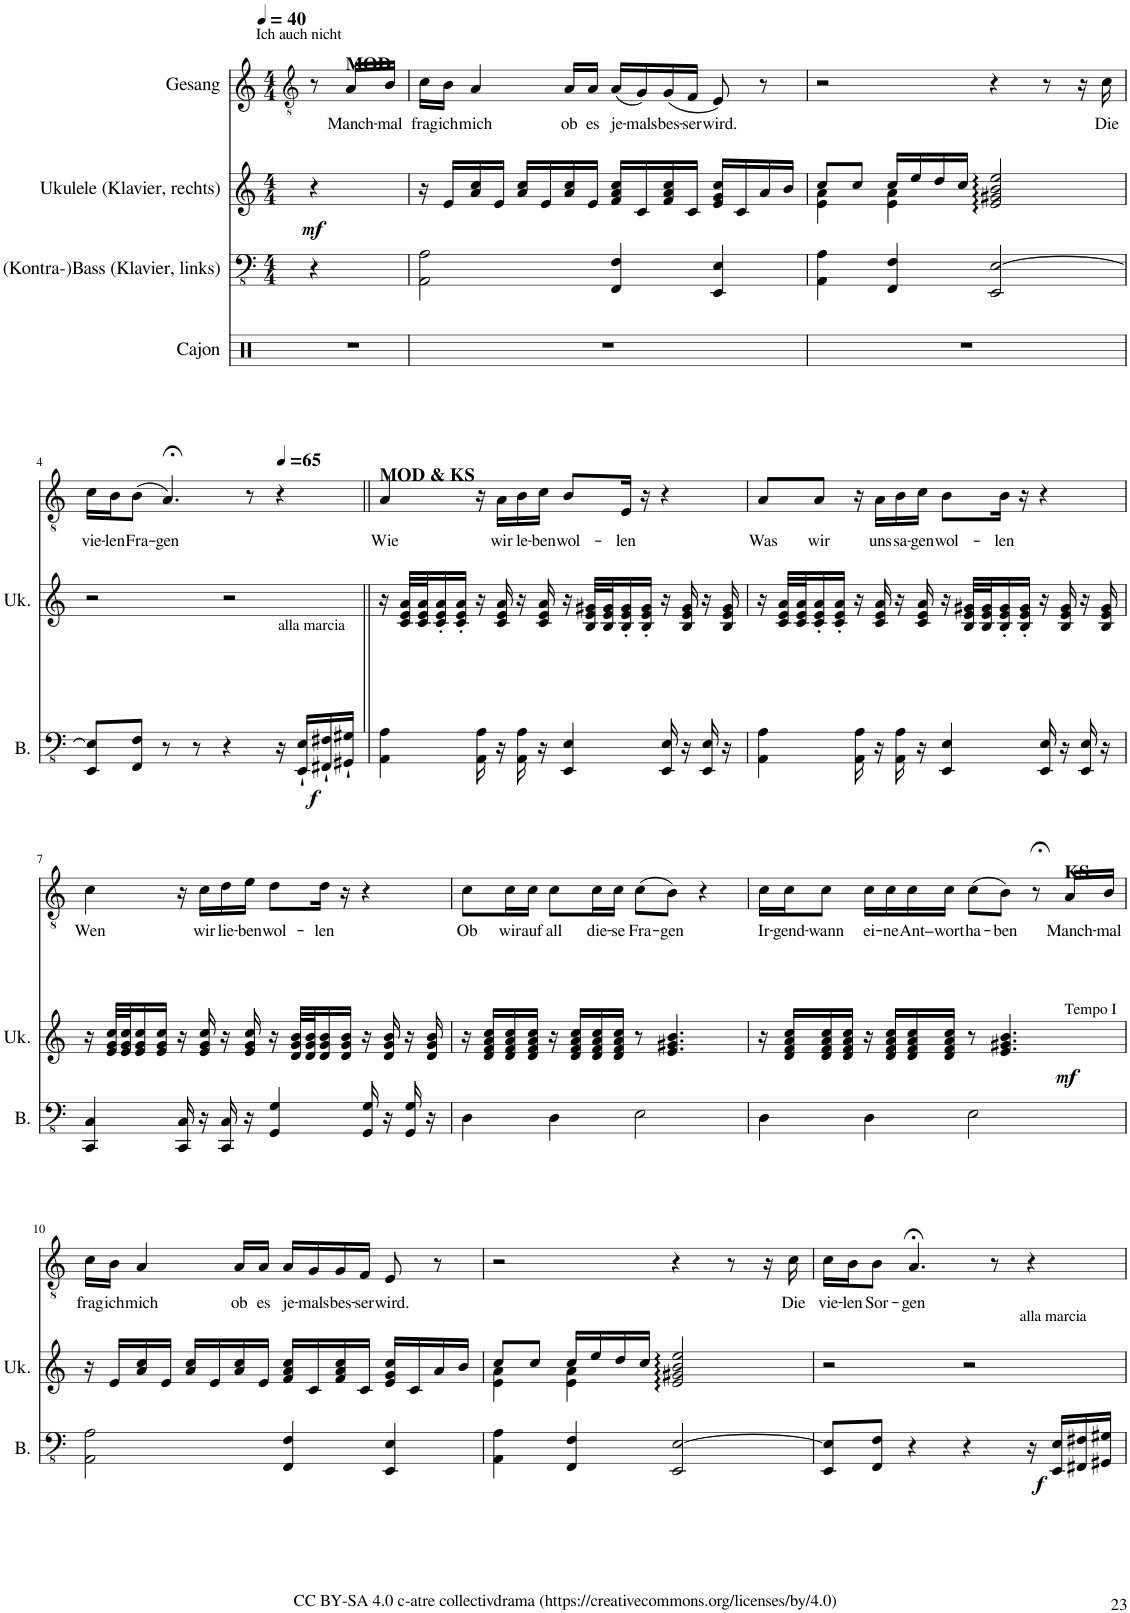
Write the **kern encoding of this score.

**kern	**dynam	**kern	**dynam	**kern	**text
*part3	*part3	*part2	*part2	*part1	*part1
*staff3	*staff3	*staff2	*staff2	*staff1	*staff1
*I"(Kontra-)Bass (Klavier, links)	*	*I"Ukulele (Klavier, rechts)	*	*I"Gesang	*
*I'B.	*	*I'Uk.	*	*I'G.	*
!!LO:PB:g=z
*clefFv4	*	*clefG2	*	*clefGv2	*
*k[]	*	*k[]	*	*k[]	*
*M4/4	*	*M4/4	*	*M4/4	*
*MM40	*	*MM40	*	*MM40	*
=1	=1	=1	=1	=1	=1
!	!	!	!	!LO:TX:a:t=Ich auch nicht	!
!	!	!	!LO:DY:b	!	!
4r	.	4r	mf	8r	.
!	!	!	!	!LO:TX:a:B:t=MOD	!
!	!	!	!	!	!LO:LY:b
.	.	.	.	16A/LL	Manch-
!	!	!	!	!	!LO:LY:b
.	.	.	.	16B/JJ	-mal
=2	=2	=2	=2	=2	=2
!	!	!	!	!	!LO:LY:b
2AAA\ 2AA\	.	16r	.	16c\LL	frag
!	!	!	!	!	!LO:LY:b
.	.	16e/LL	.	16B\JJ	ich
!	!	!	!	!	!LO:LY:b
.	.	16a/ 16cc/	.	4A/	mich
.	.	16e/JJ	.	.	.
.	.	16a/ 16cc/LL	.	.	.
.	.	16e/	.	.	.
!	!	!	!	!	!LO:LY:b
.	.	16a/ 16cc/	.	16A/LL	ob
!	!	!	!	!	!LO:LY:b
.	.	16e/JJ	.	16A/JJ	es
!	!	!	!	!	!LO:LY:b
4FFF/ 4FF/	.	16f/ 16a/ 16cc/LL	.	(16A/LL	je-
!	!	!	!	!	!LO:LY:b
.	.	16c/	.	16G/)	-mals
!	!	!	!	!	!LO:LY:b
.	.	16f/ 16a/ 16cc/	.	(16G/	bes-
!	!	!	!	!	!LO:LY:b
.	.	16c/JJ	.	16F/JJ	-ser
!	!	!	!	!	!LO:LY:b
4EEE/ 4EE/	.	16e/ 16g/ 16cc/LL	.	8E/)	wird.
.	.	16c/	.	.	.
.	.	16a/	.	8r	.
.	.	16b/JJ	.	.	.
=3	=3	=3	=3	=3	=3
*	*	*^	*	*	*
4AAA\ 4AA\	.	8cc/L	4e\ 4a\	.	2r	.
.	.	8cc/J	.	.	.	.
4FFF/ 4FF/	.	16cc/LL	4e\ 4a\	.	.	.
.	.	16ee/	.	.	.	.
.	.	16dd/	.	.	.	.
.	.	16cc/JJ	.	.	.	.
2EEE/ [2EE/	.	2e/ 2g#X/ 2b/ 2ee/	2ryy	.	4r	.
.	.	.	.	.	8r	.
.	.	.	.	.	16r	.
!	!	!	!	!	!	!LO:LY:b
.	.	.	.	.	16c\	Die
*	*	*v	*v	*	*	*
!!LO:LB:g=z
=4	=4	=4	=4	=4	=4
!	!	!	!	!	!LO:LY:b
8EEE/ 8EE/]L	.	2r	.	16c\LL	vie-
!	!	!	!	!	!LO:LY:b
.	.	.	.	16B\J	-len
!	!	!	!	!	!LO:LY:b
8FFF/ 8FF/J	.	.	.	(8B\J	Fra-
!	!	!	!	!	!LO:LY:b
8r	.	.	.	4.A;</)	-gen
8r	.	.	.	.	.
4r	.	2r	.	.	.
.	.	.	.	8r	.
*	*	*	*	*MM65	*
!LO:TX:a:t=alla marcia	!	!	!	!	!
16r	.	.	.	4r	.
!	!LO:DY:b	!	!	!	!
16EEE/` 16EE/`LL	f	.	.	.	.
16FFF#X/` 16FF#X/`	.	.	.	.	.
16GGG#X/` 16GG#X/`JJ	.	.	.	.	.
=5||	=5||	=5||	=5||	=5||	=5||
!	!	!	!	!LO:TX:a:B:t=MOD & KS	!
!	!	!	!	!	!LO:LY:b
4AAA\ 4AA\	.	16r	.	4A/	Wie
.	.	32c/ 32e/ 32a/LLL	.	.	.
.	.	32c/ 32e/ 32a/J	.	.	.
.	.	16c/' 16e/' 16a/'	.	.	.
.	.	16c/' 16e/' 16a/'JJ	.	.	.
16AAA\ 16AA\	.	16r	.	16r	.
!	!	!	!	!	!LO:LY:b
16r	.	16c/ 16e/ 16a/	.	16A\LL	wir
!	!	!	!	!	!LO:LY:b
16AAA\ 16AA\	.	16r	.	16B\	le-
!	!	!	!	!	!LO:LY:b
16r	.	16c/ 16e/ 16a/	.	16c\JJ	-ben
!	!	!	!	!	!LO:LY:b
4EEE/ 4EE/	.	16r	.	8B/L	wol-
.	.	32B/ 32e/ 32g#X/LLL	.	.	.
.	.	32B/ 32e/ 32g#/J	.	.	.
!	!	!	!	!	!LO:LY:b
.	.	16B/' 16e/' 16g#/'	.	16E/Jk	-len
.	.	16B/' 16e/' 16g#/'JJ	.	16r	.
16EEE/ 16EE/	.	16r	.	4r	.
16r	.	16B/ 16e/ 16g#/	.	.	.
16EEE/ 16EE/	.	16r	.	.	.
16r	.	16B/ 16e/ 16g#/	.	.	.
=6	=6	=6	=6	=6	=6
!	!	!	!	!	!LO:LY:b
4AAA\ 4AA\	.	16r	.	8A/L	Was
.	.	32c/ 32e/ 32a/LLL	.	.	.
.	.	32c/ 32e/ 32a/J	.	.	.
!	!	!	!	!	!LO:LY:b
.	.	16c/' 16e/' 16a/'	.	8A/J	wir
.	.	16c/' 16e/' 16a/'JJ	.	.	.
16AAA\ 16AA\	.	16r	.	16r	.
!	!	!	!	!	!LO:LY:b
16r	.	16c/ 16e/ 16a/	.	16A\LL	uns
!	!	!	!	!	!LO:LY:b
16AAA\ 16AA\	.	16r	.	16B\	sa-
!	!	!	!	!	!LO:LY:b
16r	.	16c/ 16e/ 16a/	.	16c\JJ	-gen
!	!	!	!	!	!LO:LY:b
4EEE/ 4EE/	.	16r	.	8B\L	wol-
.	.	32B/ 32e/ 32g#X/LLL	.	.	.
.	.	32B/ 32e/ 32g#/J	.	.	.
!	!	!	!	!	!LO:LY:b
.	.	16B/' 16e/' 16g#/'	.	16B\Jk	-len
.	.	16B/' 16e/' 16g#/'JJ	.	16r	.
16EEE/ 16EE/	.	16r	.	4r	.
16r	.	16B/ 16e/ 16g#/	.	.	.
16EEE/ 16EE/	.	16r	.	.	.
16r	.	16B/ 16e/ 16g#/	.	.	.
!!LO:LB:g=z
=7	=7	=7	=7	=7	=7
!	!	!	!	!	!LO:LY:b
4CCC/ 4CC/	.	16r	.	4c\	Wen
.	.	32e/ 32g/ 32cc/LLL	.	.	.
.	.	32e/ 32g/ 32cc/J	.	.	.
.	.	16e/ 16g/ 16cc/	.	.	.
.	.	16e/ 16g/ 16cc/JJ	.	.	.
16CCC/ 16CC/	.	16r	.	16r	.
!	!	!	!	!	!LO:LY:b
16r	.	16e/ 16g/ 16cc/	.	16c\LL	wir
!	!	!	!	!	!LO:LY:b
16CCC/ 16CC/	.	16r	.	16d\	lie-
!	!	!	!	!	!LO:LY:b
16r	.	16e/ 16g/ 16cc/	.	16e\JJ	-ben
!	!	!	!	!	!LO:LY:b
4GGG/ 4GG/	.	16r	.	8d\L	wol-
.	.	32d/ 32g/ 32b/LLL	.	.	.
.	.	32d/ 32g/ 32b/J	.	.	.
!	!	!	!	!	!LO:LY:b
.	.	16d/ 16g/ 16b/	.	16d\Jk	-len
.	.	16d/ 16g/ 16b/JJ	.	16r	.
16GGG/ 16GG/	.	16r	.	4r	.
16r	.	16d/ 16g/ 16b/	.	.	.
16GGG/ 16GG/	.	16r	.	.	.
16r	.	16d/ 16g/ 16b/	.	.	.
=8	=8	=8	=8	=8	=8
!	!	!	!	!	!LO:LY:b
4DD\	.	16r	.	8c\L	Ob
.	.	16d/ 16f/ 16a/ 16cc/LL	.	.	.
!	!	!	!	!	!LO:LY:b
.	.	16d/ 16f/ 16a/ 16cc/	.	16c\L	wir
!	!	!	!	!	!LO:LY:b
.	.	16d/ 16f/ 16a/ 16cc/JJ	.	16c\JJ	auf
!	!	!	!	!	!LO:LY:b
4DD\	.	16r	.	8c\L	all
.	.	16d/ 16f/ 16a/ 16cc/LL	.	.	.
!	!	!	!	!	!LO:LY:b
.	.	16d/ 16f/ 16a/ 16cc/	.	16c\L	die-
!	!	!	!	!	!LO:LY:b
.	.	16d/ 16f/ 16a/ 16cc/JJ	.	16c\JJ	-se
!	!	!	!	!	!LO:LY:b
2EE\	.	8r	.	(8c\L	Fra-
!	!	!	!	!	!LO:LY:b
.	.	4.e/ 4.g#X/ 4.b/	.	8B\J)	-gen
.	.	.	.	4r	.
=9	=9	=9	=9	=9	=9
!	!	!	!	!	!LO:LY:b
4DD\	.	16r	.	16c\LL	Ir-
!	!	!	!	!	!LO:LY:b
.	.	16d/ 16f/ 16a/ 16cc/LL	.	16c\J	-gend-
!	!	!	!	!	!LO:LY:b
.	.	16d/ 16f/ 16a/ 16cc/	.	8c\J	-wann
.	.	16d/ 16f/ 16a/ 16cc/JJ	.	.	.
!	!	!	!	!	!LO:LY:b
4DD\	.	16r	.	16c\LL	ei-
!	!	!	!	!	!LO:LY:b
.	.	16d/ 16f/ 16a/ 16cc/LL	.	16c\	-ne
!	!	!	!	!	!LO:LY:b
.	.	16d/ 16f/ 16a/ 16cc/	.	16c\	Ant–
!	!	!	!	!	!LO:LY:b
.	.	16d/ 16f/ 16a/ 16cc/JJ	.	16c\JJ	wort
!	!	!	!	!	!LO:LY:b
2EE\	.	8r	.	(8c\L	ha-
!	!	!	!LO:DY:b	!	!LO:LY:b
.	.	4.e/ 4.g#X/ 4.b/	mf	8B\J)	-ben
.	.	.	.	8r;<	.
!	!	!	!	!LO:TX:b:t=Tempo I	!
!	!	!	!	!LO:TX:a:B:t=KS	!
!	!	!	!	!	!LO:LY:b
.	.	.	.	16A/LL	Manch-
!	!	!	!	!	!LO:LY:b
.	.	.	.	16B/JJ	-mal
!!LO:LB:g=z
=10	=10	=10	=10	=10	=10
!	!	!	!	!	!LO:LY:b
2AAA\ 2AA\	.	16r	.	16c\LL	frag
!	!	!	!	!	!LO:LY:b
.	.	16e/LL	.	16B\JJ	ich
!	!	!	!	!	!LO:LY:b
.	.	16a/ 16cc/	.	4A/	mich
.	.	16e/JJ	.	.	.
.	.	16a/ 16cc/LL	.	.	.
.	.	16e/	.	.	.
!	!	!	!	!	!LO:LY:b
.	.	16a/ 16cc/	.	16A/LL	ob
!	!	!	!	!	!LO:LY:b
.	.	16e/JJ	.	16A/JJ	es
!	!	!	!	!	!LO:LY:b
4FFF/ 4FF/	.	16f/ 16a/ 16cc/LL	.	16A/LL	je-
!	!	!	!	!	!LO:LY:b
.	.	16c/	.	16G/	-mals
!	!	!	!	!	!LO:LY:b
.	.	16f/ 16a/ 16cc/	.	16G/	bes-
!	!	!	!	!	!LO:LY:b
.	.	16c/JJ	.	16F/JJ	-ser
!	!	!	!	!	!LO:LY:b
4EEE/ 4EE/	.	16e/ 16g/ 16cc/LL	.	8E/	wird.
.	.	16c/	.	.	.
.	.	16a/	.	8r	.
.	.	16b/JJ	.	.	.
=11	=11	=11	=11	=11	=11
*	*	*^	*	*	*
4AAA\ 4AA\	.	8cc/L	4e\ 4a\	.	2r	.
.	.	8cc/J	.	.	.	.
4FFF/ 4FF/	.	16cc/LL	4e\ 4a\	.	.	.
.	.	16ee/	.	.	.	.
.	.	16dd/	.	.	.	.
.	.	16cc/JJ	.	.	.	.
2EEE/ [2EE/	.	2e/ 2g#X/ 2b/ 2ee/	2ryy	.	4r	.
.	.	.	.	.	8r	.
.	.	.	.	.	16r	.
!	!	!	!	!	!	!LO:LY:b
.	.	.	.	.	16c\	Die
*	*	*v	*v	*	*	*
=12	=12	=12	=12	=12	=12
!	!	!	!	!	!LO:LY:b
8EEE/ 8EE/]L	.	2r	.	16c\LL	vie-
!	!	!	!	!	!LO:LY:b
.	.	.	.	16B\J	-len
!	!	!	!	!	!LO:LY:b
8FFF/ 8FF/J	.	.	.	8B\J	Sor-
!	!	!	!	!	!LO:LY:b
4r	.	.	.	4.A;</	-gen
!	!	!LO:TX:a:t=alla marcia	!	!	!
4r	.	2r	.	.	.
.	.	.	.	8r	.
!	!LO:DY:b	!	!	!	!
16r	f	.	.	4r	.
16EEE/ 16EE/LL	.	.	.	.	.
16FFF#X/ 16FF#X/	.	.	.	.	.
16GGG#X/ 16GG#X/JJ	.	.	.	.	.
=	=	=	=	=	=
*-	*-	*-	*-	*-	*-
